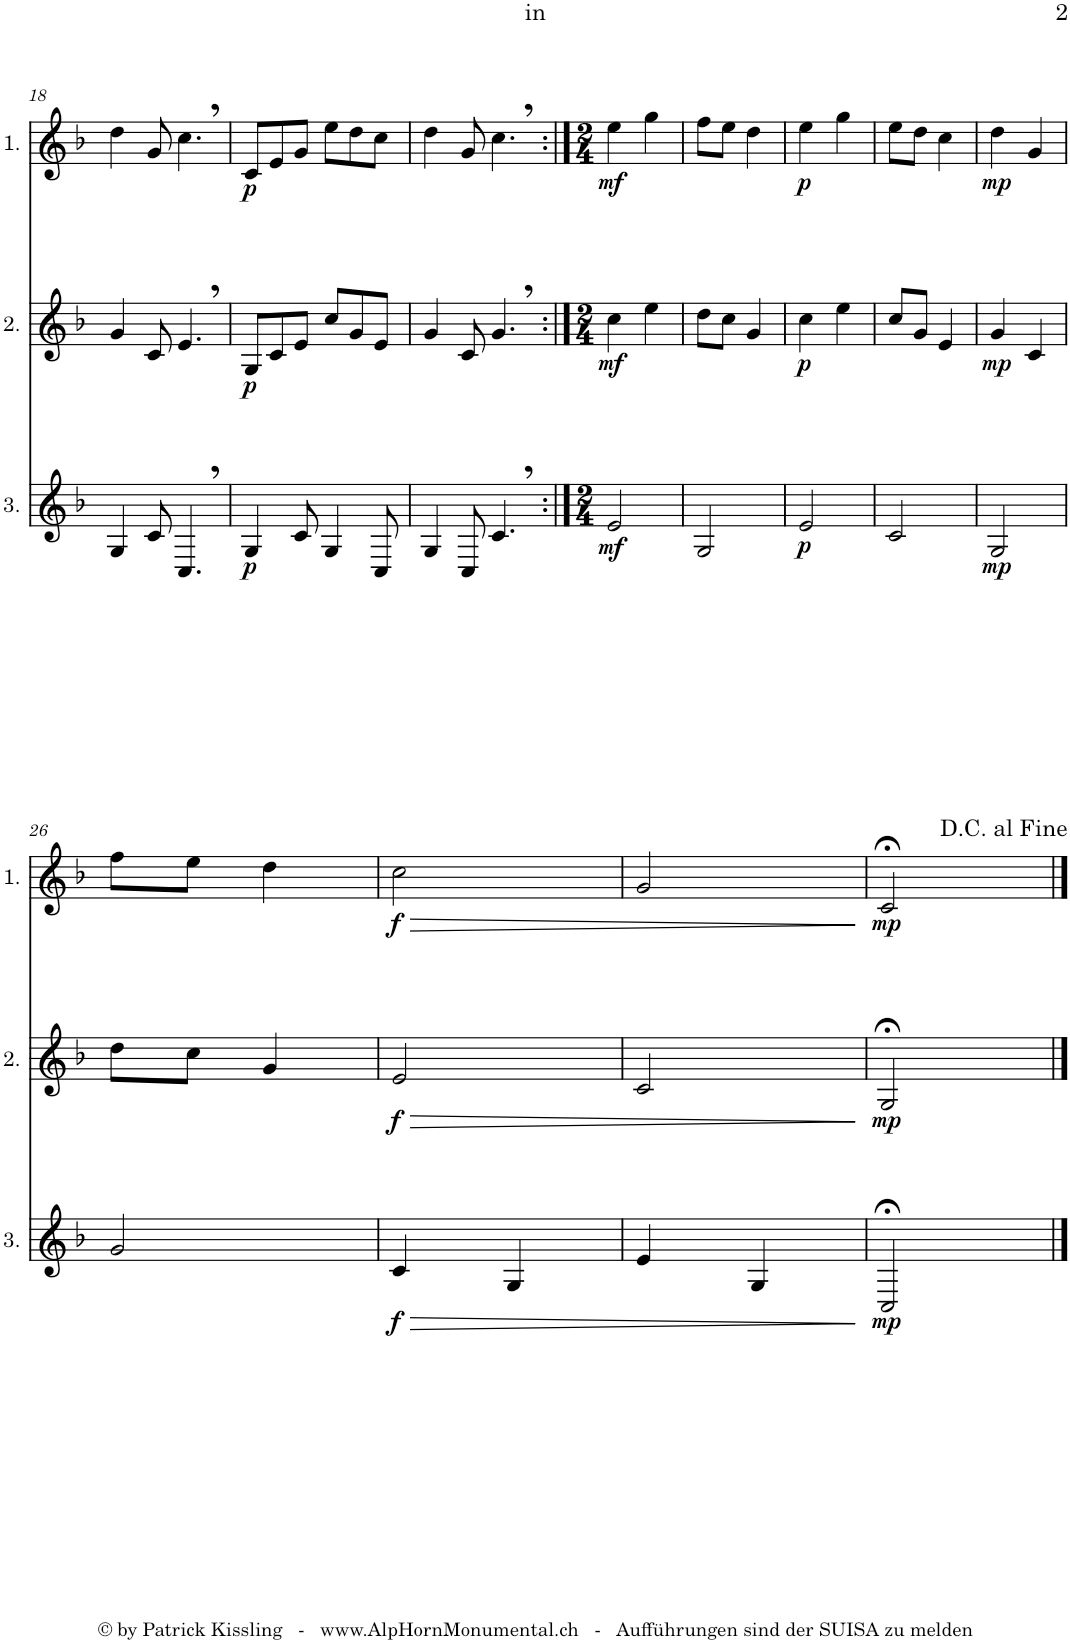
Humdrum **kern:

**kern	**dynam	**kern	**dynam	**kern	**dynam
*part3	*part3	*part2	*part2	*part1	*part1
*staff3	*staff3	*staff2	*staff2	*staff1	*staff1
*I"3.	*	*I"2.	*	*I"1.	*
!!LO:PB:g=z
*clefG2	*	*clefG2	*	*clefG2	*
*Trd4c7	*	*Trd4c7	*	*Trd4c7	*
*k[b-]	*	*k[b-]	*	*k[b-]	*
*M6/8	*	*M6/8	*	*M6/8	*
=18	=18	=18	=18	=18	=18
4G/	.	4g/	.	4dd\	.
8c/	.	8c/	.	8g/	.
4.C,/	.	4.e,/	.	4.cc,\	.
=19	=19	=19	=19	=19	=19
!	!LO:DY:b	!	!LO:DY:b	!	!LO:DY:b
4G/	p	8G/L	p	8c/L	p
.	.	8c/	.	8e/	.
8c/	.	8e/J	.	8g/J	.
4G/	.	8cc/L	.	8ee\L	.
.	.	8g/	.	8dd\	.
8C/	.	8e/J	.	8cc\J	.
=20	=20	=20	=20	=20	=20
4G/	.	4g/	.	4dd\	.
8C/	.	8c/	.	8g/	.
4.c,/	.	4.g,/	.	4.cc,\	.
=21:|!	=21:|!	=21:|!	=21:|!	=21:|!	=21:|!
*M2/4	*	*M2/4	*	*M2/4	*
!	!LO:DY:b	!	!LO:DY:b	!	!LO:DY:b
2e/	mf	4cc\	mf	4ee\	mf
.	.	4ee\	.	4gg\	.
=22	=22	=22	=22	=22	=22
2G/	.	8dd\L	.	8ff\L	.
.	.	8cc\J	.	8ee\J	.
.	.	4g/	.	4dd\	.
=23	=23	=23	=23	=23	=23
!	!LO:DY:b	!	!LO:DY:b	!	!LO:DY:b
2e/	p	4cc\	p	4ee\	p
.	.	4ee\	.	4gg\	.
=24	=24	=24	=24	=24	=24
2c/	.	8cc/L	.	8ee\L	.
.	.	8g/J	.	8dd\J	.
.	.	4e/	.	4cc\	.
=25	=25	=25	=25	=25	=25
!	!LO:DY:b	!	!LO:DY:b	!	!LO:DY:b
2G/	mp	4g/	mp	4dd\	mp
.	.	4c/	.	4g/	.
!!LO:LB:g=z
=26	=26	=26	=26	=26	=26
2g/	.	8dd\L	.	8ff\L	.
.	.	8cc\J	.	8ee\J	.
.	.	4g/	.	4dd\	.
=27	=27	=27	=27	=27	=27
!	!LO:HP:b	!	!LO:HP:b	!	!LO:HP:b
!	!LO:DY:n=1:b	!	!LO:DY:n=1:b	!	!LO:DY:n=1:b
4c/	> f	2e/	> f	2cc\	> f
4G/	.	.	.	.	.
=28	=28	=28	=28	=28	=28
4e/	.	2c/	.	2g/	.
4G/	.	.	.	.	.
.	]	.	]	.	]
=29	=29	=29	=29	=29	=29
!	!LO:DY:b	!	!LO:DY:b	!	!LO:DY:b
2C;</	mp	2G;</	mp	2c;</	mp
==	==	==	==	==	==
*-	*-	*-	*-	*-	*-
